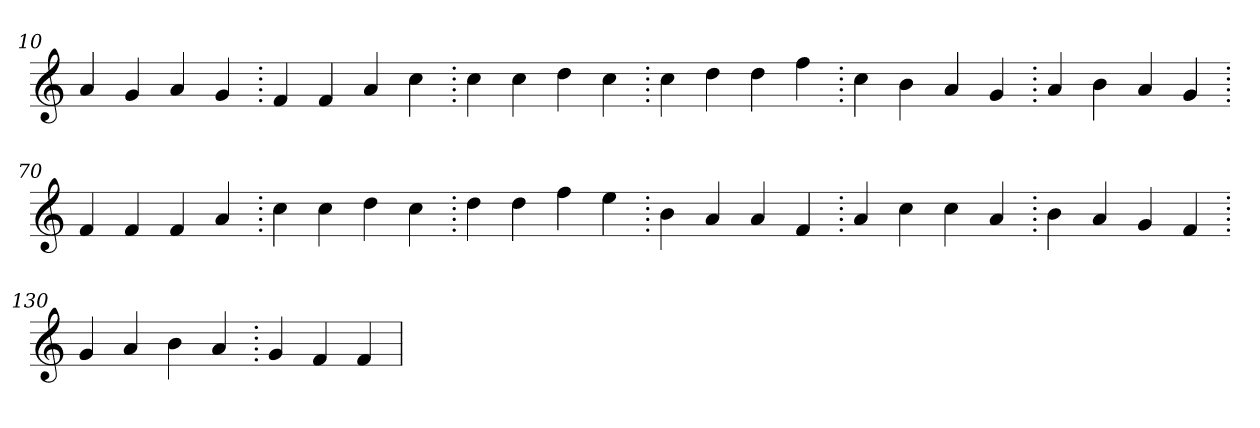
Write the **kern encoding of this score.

**kern
*part1
*staff1
*clefG2
=10.
4a
4g
4a
4g
=20.
4f
4f
4a
4cc
=30.
4cc
4cc
4dd
4cc
=40.
4cc
4dd
4dd
4ff
=50.
4cc
4b
4a
4g
=60.
4a
4b
4a
4g
=70.
4f
4f
4f
4a
=80.
4cc
4cc
4dd
4cc
=90.
4dd
4dd
4ff
4ee
=100.
4b
4a
4a
4f
=110.
4a
4cc
4cc
4a
=120.
4b
4a
4g
4f
=130.
4g
4a
4b
4a
=140.
4g
4f
4f
=
*-
